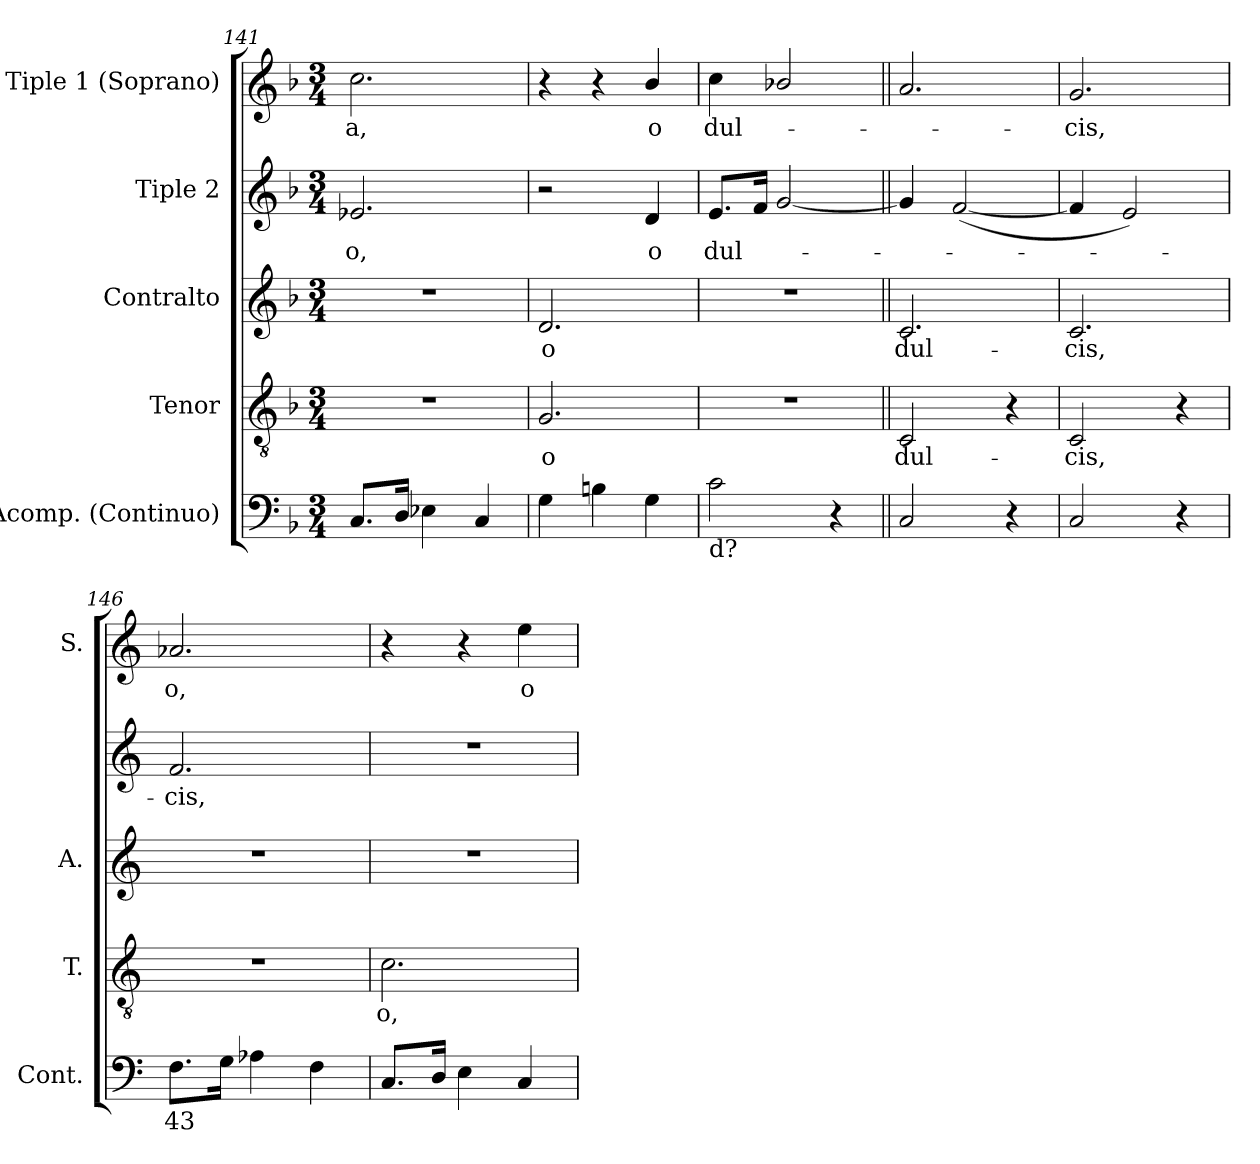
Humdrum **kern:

**kern	**text	**kern	**text	**kern	**text	**kern	**text	**kern	**text
*part5	*part5	*part4	*part4	*part3	*part3	*part2	*part2	*part1	*part1
*staff5	*staff5	*staff4	*staff4	*staff3	*staff3	*staff2	*staff2	*staff1	*staff1
*I"Acomp. (Continuo)	*	*I"Tenor	*	*I"Contralto	*	*I"Tiple 2	*	*I"Tiple 1 (Soprano)	*
*I'Cont.	*	*I'T.	*	*I'A.	*	*	*	*I'S.	*
*clefF4	*	*clefGv2	*	*clefG2	*	*clefG2	*	*clefG2	*
*	*	*ITrd7c12	*	*	*	*	*	*	*
*k[b-]	*	*k[b-]	*	*k[b-]	*	*k[b-]	*	*k[b-]	*
*F:	*	*F:	*	*F:	*	*F:	*	*F:	*
*M3/4	*	*M3/4	*	*M3/4	*	*M3/4	*	*M3/4	*
=141	=141	=141	=141	=141	=141	=141	=141	=141	=141
!	!	!LO:N:vis=1	!	!LO:N:vis=1	!	!	!	!	!
!	!	!	!	!	!	!	!LO:LY:b:color=#000000	!	!
!	!	!	!	!	!	!	!	!	!LO:LY:b:color=#000000
8.Ci/L	.	2.r	.	2.r	.	2.e-Xi/	o,	2.cci\	-a,
16Di/Jk	.	.	.	.	.	.	.	.	.
4E-Xi\	.	.	.	.	.	.	.	.	.
4Ci/	.	.	.	.	.	.	.	.	.
=142	=142	=142	=142	=142	=142	=142	=142	=142	=142
!	!	!	!LO:LY:b:color=#000000	!	!	!	!	!	!
!	!	!	!	!	!LO:LY:b:color=#000000	!	!	!	!
4Gi\	.	2.GGi/	o	2.di/	o	2r	.	4r	.
4Bni\	.	.	.	.	.	.	.	4r	.
!	!	!	!	!	!	!	!LO:LY:b:color=#000000	!	!
!	!	!	!	!	!	!	!	!	!LO:LY:b:color=#000000
4Gi\	.	.	.	.	.	4di/	o	4b-i/	o
=143	=143	=143	=143	=143	=143	=143	=143	=143	=143
!	!	!LO:N:vis=1	!	!LO:N:vis=1	!	!	!	!	!
!	!	!	!	!	!	!	!LO:LY:b:color=#000000	!	!
!LO:TX:b:t=d?	!	!	!	!	!	!	!	!	!
!	!	!	!	!	!	!	!	!	!LO:LY:b:color=#000000
2ci\	.	2.r	.	2.r	.	8.ei/L	dul-	4cci\	dul-
.	.	.	.	.	.	16fi/Jk	.	.	.
.	.	.	.	.	.	[2gi/	.	2b-Xi/	.
4r	.	.	.	.	.	.	.	.	.
=144||	=144||	=144||	=144||	=144||	=144||	=144||	=144||	=144||	=144||
*k[]	*	*k[]	*	*k[]	*	*k[]	*	*k[]	*
*C:	*	*C:	*	*C:	*	*C:	*	*C:	*
!	!	!	!LO:LY:b:color=#000000	!	!	!	!	!	!
!	!	!	!	!	!LO:LY:b:color=#000000	!	!	!	!
2Ci/	.	2CCi/	dul-	2.ci/	dul-	4gi/]	.	2.ai/	.
.	.	.	.	.	.	([2fi/	.	.	.
4r	.	4r	.	.	.	.	.	.	.
!!LO:LB:g=z
=145	=145	=145	=145	=145	=145	=145	=145	=145	=145
!	!	!	!LO:LY:b:color=#000000	!	!	!	!	!	!
!	!	!	!	!	!LO:LY:b:color=#000000	!	!	!	!
!	!	!	!	!	!	!	!	!	!LO:LY:b:color=#000000
2Ci/	.	2CCi/	-cis,	2.ci/	-cis,	4fi/]	.	2.gi/	-cis,
.	.	.	.	.	.	2ei/)	.	.	.
4r	.	4r	.	.	.	.	.	.	.
=146	=146	=146	=146	=146	=146	=146	=146	=146	=146
!	!LO:LY:b:color=#000000	!LO:N:vis=1	!	!LO:N:vis=1	!	!	!	!	!
!	!	!	!	!	!	!	!LO:LY:b:color=#000000	!	!
!	!	!	!	!	!	!	!	!	!LO:LY:b:color=#000000
8.Fi\L	43	2.r	.	2.r	.	2.fi/	-cis,	2.a-Xi/	o,
16Gi\Jk	.	.	.	.	.	.	.	.	.
4A-Xi\	.	.	.	.	.	.	.	.	.
4Fi\	.	.	.	.	.	.	.	.	.
=147	=147	=147	=147	=147	=147	=147	=147	=147	=147
!	!	!	!LO:LY:b:color=#000000	!LO:N:vis=1	!	!LO:N:vis=1	!	!	!
8.Ci/L	.	2.Ci\	o,	2.r	.	2.r	.	4r	.
16Di/Jk	.	.	.	.	.	.	.	.	.
4Ei\	.	.	.	.	.	.	.	4r	.
!	!	!	!	!	!	!	!	!	!LO:LY:b:color=#000000
4Ci/	.	.	.	.	.	.	.	4eei\	o
=	=	=	=	=	=	=	=	=	=
*-	*-	*-	*-	*-	*-	*-	*-	*-	*-
